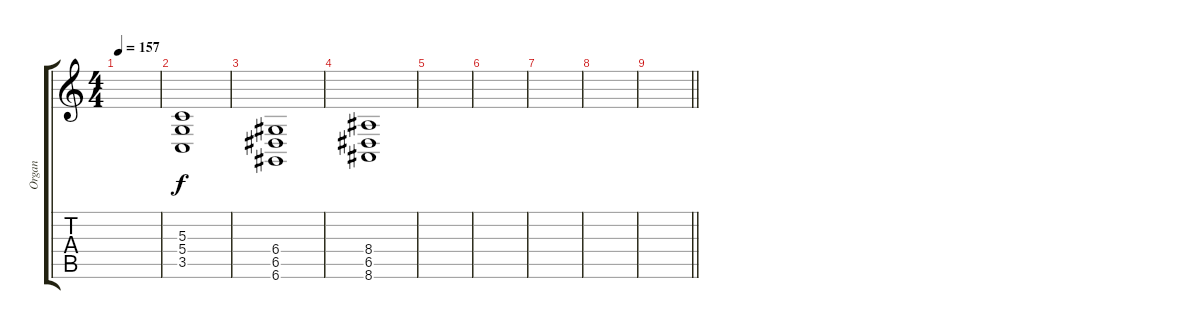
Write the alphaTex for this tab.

\track ("Organ" "Organ") {instrument drawbarorgan}
\staff {score tabs}
\tuning (E4 B3 G3 D3 A2 D2) {hide}
\ts (4 4)
\tempo 157
\clef g2
\ks c
|
(5.3 5.4 3.5).1 |
(6.4 6.5 6.6).1 |
(8.4 6.5 8.6).1 |
|
|
|
|
\barLineRight lightlight
